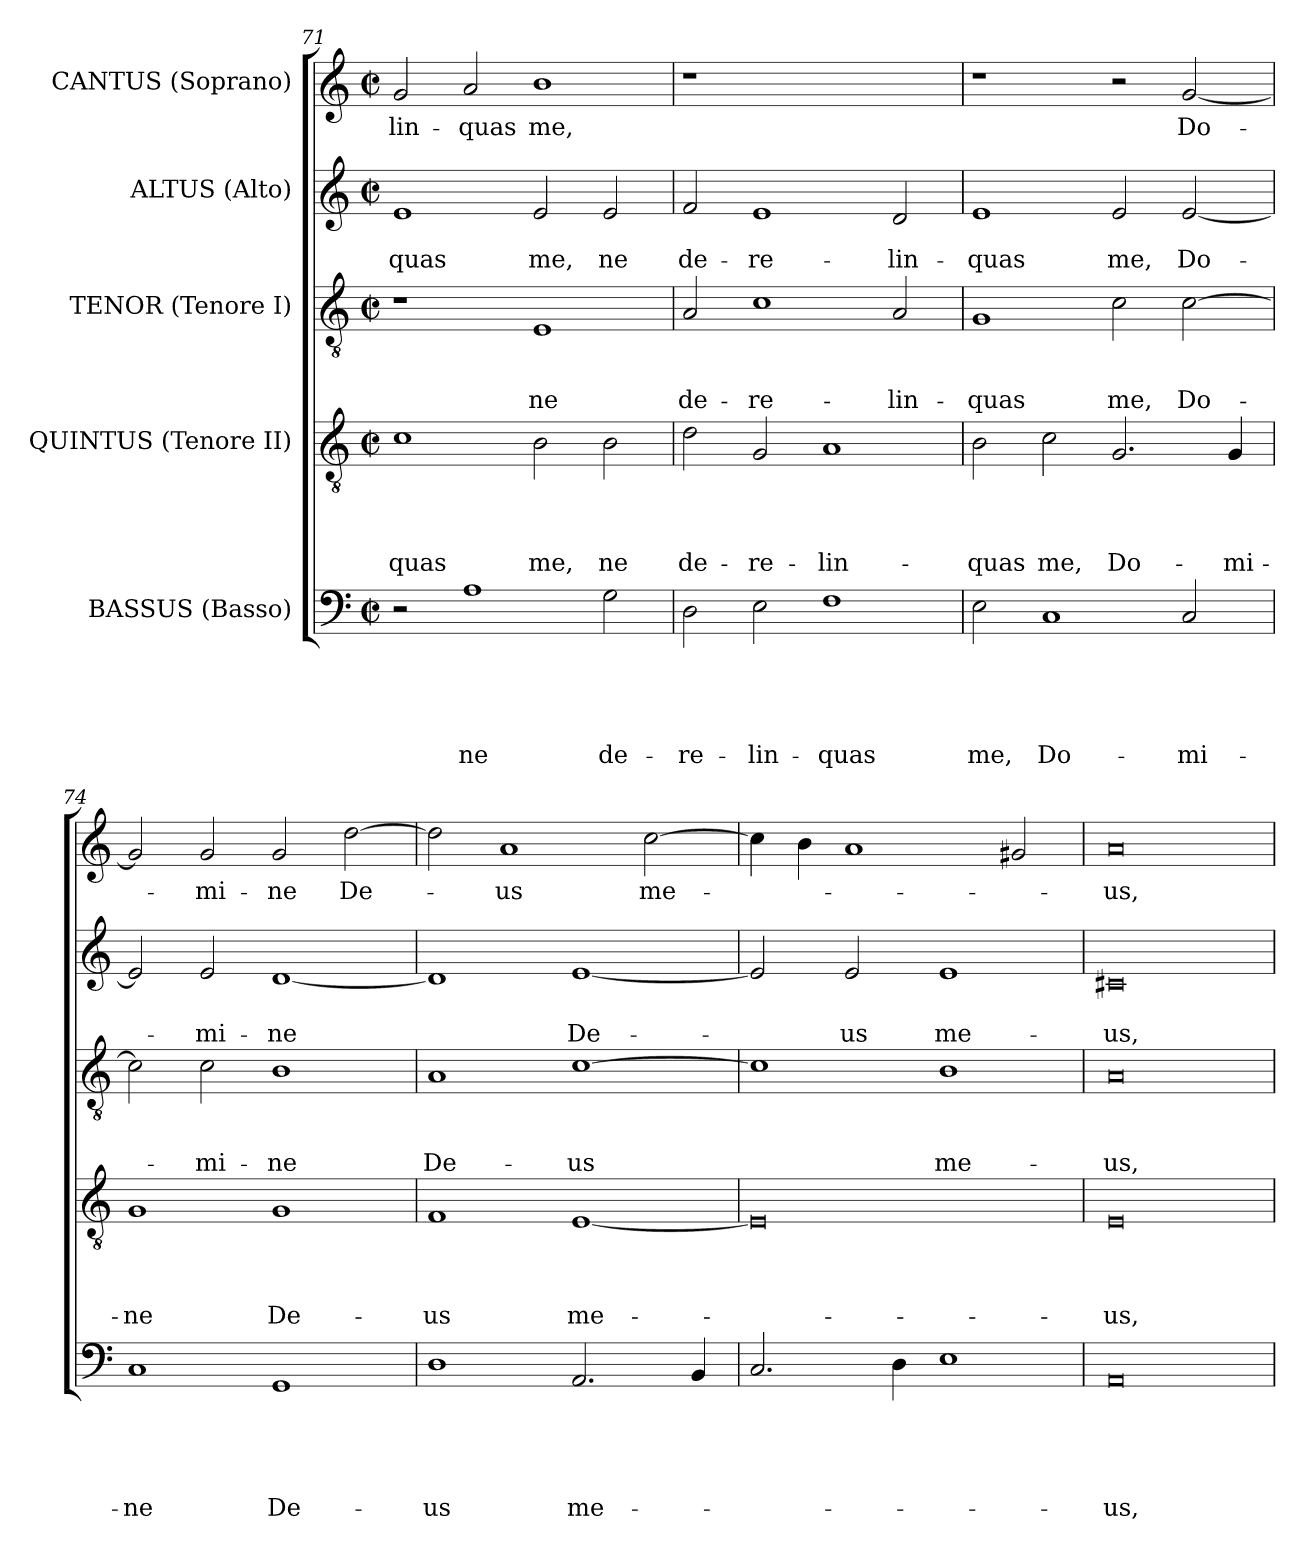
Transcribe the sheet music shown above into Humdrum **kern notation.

**kern	**text	**text	**text	**text	**text	**kern	**text	**text	**text	**text	**kern	**text	**text	**text	**kern	**text	**text	**kern	**text
*part5	*part5	*part5	*part5	*part5	*part5	*part4	*part4	*part4	*part4	*part4	*part3	*part3	*part3	*part3	*part2	*part2	*part2	*part1	*part1
*staff5	*staff5	*staff5	*staff5	*staff5	*staff5	*staff4	*staff4	*staff4	*staff4	*staff4	*staff3	*staff3	*staff3	*staff3	*staff2	*staff2	*staff2	*staff1	*staff1
*I"BASSUS (Basso)	*	*	*	*	*	*I"QUINTUS (Tenore II)	*	*	*	*	*I"TENOR (Tenore I)	*	*	*	*I"ALTUS (Alto)	*	*	*I"CANTUS (Soprano)	*
*clefF4	*	*	*	*	*	*clefGv2	*	*	*	*	*clefGv2	*	*	*	*clefG2	*	*	*clefG2	*
*k[]	*	*	*	*	*	*k[]	*	*	*	*	*k[]	*	*	*	*k[]	*	*	*k[]	*
*C:	*	*	*	*	*	*C:	*	*	*	*	*C:	*	*	*	*C:	*	*	*C:	*
*M2/2	*	*	*	*	*	*M2/2	*	*	*	*	*M2/2	*	*	*	*M2/2	*	*	*M2/2	*
*met(c|)	*	*	*	*	*	*met(c|)	*	*	*	*	*met(c|)	*	*	*	*met(c|)	*	*	*met(c|)	*
=71	=71	=71	=71	=71	=71	=71	=71	=71	=71	=71	=71	=71	=71	=71	=71	=71	=71	=71	=71
2r	.	.	.	.	.	1c	.	.	.	-quas	1r	.	.	.	1e	.	-quas	2g/	-lin-
1A	.	.	.	.	ne	.	.	.	.	.	.	.	.	.	.	.	.	2a/	-quas
.	.	.	.	.	.	2B\	.	.	.	me,	1E	.	.	ne	2e/	.	me,	1b	me,
2G\	.	.	.	.	de-	2B\	.	.	.	ne	.	.	.	.	2e/	.	ne	.	.
=72	=72	=72	=72	=72	=72	=72	=72	=72	=72	=72	=72	=72	=72	=72	=72	=72	=72	=72	=72
2D\	.	.	.	.	-re-	2d\	.	.	.	de-	2A/	.	.	de-	2f/	.	de-	1r	.
2E\	.	.	.	.	-lin-	2G/	.	.	.	-re-	1c	.	.	-re-	1e	.	-re-	.	.
1F	.	.	.	.	-quas	1A	.	.	.	-lin-	.	.	.	.	.	.	.	1ryy	.
.	.	.	.	.	.	.	.	.	.	.	2A/	.	.	-lin-	2d/	.	-lin-	.	.
=73	=73	=73	=73	=73	=73	=73	=73	=73	=73	=73	=73	=73	=73	=73	=73	=73	=73	=73	=73
2E\	.	.	.	.	me,	2B\	.	.	.	-quas	1G	.	.	-quas	1e	.	-quas	1r	.
1C	.	.	.	.	Do-	2c\	.	.	.	me,	.	.	.	.	.	.	.	.	.
.	.	.	.	.	.	2.G/	.	.	.	Do-	2c\	.	.	me,	2e/	.	me,	2r	.
2C/	.	.	.	.	-mi-	.	.	.	.	.	[2c\	.	.	Do-	[2e/	.	Do-	[2g/	Do-
.	.	.	.	.	.	4G/	.	.	.	-mi-	.	.	.	.	.	.	.	.	.
=74	=74	=74	=74	=74	=74	=74	=74	=74	=74	=74	=74	=74	=74	=74	=74	=74	=74	=74	=74
1C	.	.	.	.	-ne	1G	.	.	.	-ne	2c\]	.	.	.	2e/]	.	.	2g/]	.
.	.	.	.	.	.	.	.	.	.	.	2c\	.	.	-mi-	2e/	.	-mi-	2g/	-mi-
1GG	.	.	.	.	De-	1G	.	.	.	De-	1B	.	.	-ne	[1d	.	-ne	2g/	-ne
.	.	.	.	.	.	.	.	.	.	.	.	.	.	.	.	.	.	[2dd\	De-
=75	=75	=75	=75	=75	=75	=75	=75	=75	=75	=75	=75	=75	=75	=75	=75	=75	=75	=75	=75
1D	.	.	.	.	-us	1F	.	.	.	-us	1A	.	.	De-	1d]	.	.	2dd\]	.
.	.	.	.	.	.	.	.	.	.	.	.	.	.	.	.	.	.	1a	-us
2.AA/	.	.	.	.	me-	[1E	.	.	.	me-	[1c	.	.	-us	[1e	.	De-	.	.
.	.	.	.	.	.	.	.	.	.	.	.	.	.	.	.	.	.	[2cc\	me-
4BB/	.	.	.	.	.	.	.	.	.	.	.	.	.	.	.	.	.	.	.
!!LO:LB:g=z
=76	=76	=76	=76	=76	=76	=76	=76	=76	=76	=76	=76	=76	=76	=76	=76	=76	=76	=76	=76
2.C/	.	.	.	.	-­-	0E]	.	.	.	-­-	1c]	.	.	.	2e/]	.	-­	4cc\]	-­-
.	.	.	.	.	.	.	.	.	.	.	.	.	.	.	.	.	.	4b\	.
.	.	.	.	.	.	.	.	.	.	.	.	.	.	.	2e/	.	us	1a	.
4D\	.	.	.	.	.	.	.	.	.	.	.	.	.	.	.	.	.	.	.
1E	.	.	.	.	.	.	.	.	.	.	1B	.	.	me-	1e	.	me-	.	.
.	.	.	.	.	.	.	.	.	.	.	.	.	.	.	.	.	.	2g#X/	.
=77	=77	=77	=77	=77	=77	=77	=77	=77	=77	=77	=77	=77	=77	=77	=77	=77	=77	=77	=77
0AA	.	.	.	.	-us,	0E	.	.	.	-us,	0A	.	.	-us,	0c#X	.	-us,	0a	-us,
=	=	=	=	=	=	=	=	=	=	=	=	=	=	=	=	=	=	=	=
*-	*-	*-	*-	*-	*-	*-	*-	*-	*-	*-	*-	*-	*-	*-	*-	*-	*-	*-	*-
